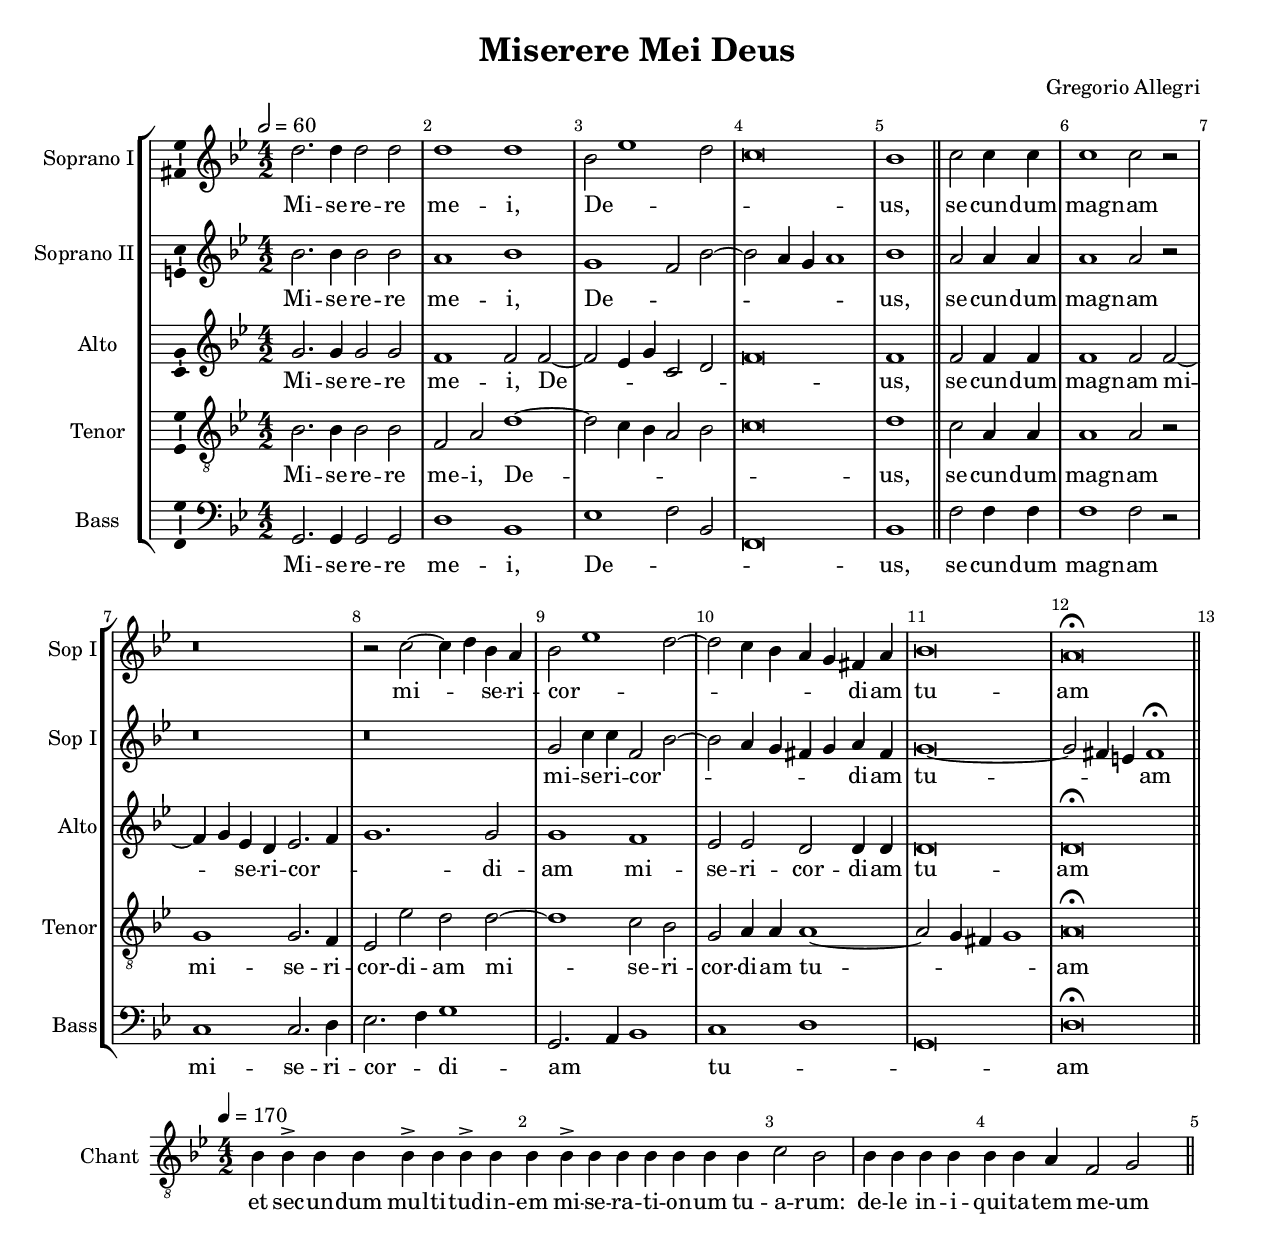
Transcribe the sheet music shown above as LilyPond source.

\version "2.19.65"

\header {
  title = "Miserere Mei Deus"
  composer = "Gregorio Allegri"
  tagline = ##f
}

choirOneSopOneMusic = \relative c'' {
  \key bes \major
  \time 4/2
  \tempo 2=60
  \set Score.markFormatter = #format-mark-circle-numbers
  d2. d4 d2 d2 |
  d1 d1 |
  bes2 ees1 d2 |
  c\breve |
  bes1 \bar "||"
  
  c2 c4 c4 |
  c1 c2 r2 |
  r\breve |
  r2 c2~ c4 d4 bes4 a4 |
  
  bes2 ees1 d2~ |
  d2 c4 bes4 a4 g4 fis4 a4 |
  bes\breve |
  a\breve\fermata \bar "||"
}

choirOneSopOneAlign = \relative {
  c2. c4 c2 c2 |
  c1 c1 |
  c\breve~ |
  c\breve |
  c1 \bar "||"
  
  c2 c4 c4 |
  c1 c2 r2 |
  r\breve |
  r2 c1 c4 c4 |
  
  c\breve~ |
  c1. c4 c4 |
  c\breve |
  c\breve \bar "||"
}

choirOneSopTwoMusic = \relative c'' {
  \key bes \major
  \time 4/2
  bes2. bes4 bes2 bes2 |
  a1 bes1 |
  g1 f2 bes2~ |
  bes2 a4 g4 a1 |
  bes1 \bar "||"
  
  a2 a4 a4 |
  a1 a2 r2 |
  r\breve |
  r\breve |
  
  g2 c4 c4 f,2 bes2~ |
  bes2 a4 g4 fis4 g4 a4 fis4 |
  g\breve~ |
  g2 fis4 e4 fis1\fermata \bar "||"
}

choirOneSopTwoAlign = \relative c'' {
  \key bes \major
  \time 4/2
  bes2. bes4 bes2 bes2 |
  a1 bes1 |
  g1( f2 bes2~ |
  bes2 a4 g4 a1) |
  bes1 \bar "||"
  
  a2 a4 a4 |
  a1 a2 r2 |
  r\breve |
  r\breve |
  
  g2 c4 c4 f,2( bes2~ |
  bes2 a4 g4 fis4 g4) a4 fis4 |
  g\breve~( |
  g2 fis4 e4) fis1\fermata \bar "||"
}

choirOneAltoMusic = \relative c'' {
  \key bes \major
  \time 4/2
  g2. g4 g2 g2 |
  f1 f2 f2~ |
  f2 ees4 g4 c,2 d2 |
  f\breve |
  f1 \bar "||"
  
  f2 f4 f4 |
  f1 f2 f2~ |
  f4 g4 ees4 d4 ees2. f4 |
  g1. g2 |
  
  g1 f1 |
  ees2 ees2 d2 d4 d4 |
  d\breve |
  d\breve\fermata \bar "||"
}

choirOneAltoAlign = \relative c'' {
  \key bes \major
  \time 4/2
  g2. g4 g2 g2 |
  f1 f2 f2~( |
  f2 ees4 g4 c,2 d2 |
  f\breve) |
  f1 \bar "||"
  
  f2 f4 f4 |
  f1 f2 f2~( |
  f4 g4) ees4 d4 ees2.( f4 |
  g1.) g2 |
  
  g1 f1 |
  ees2 ees2 d2 d4 d4 |
  d\breve |
  d\breve\fermata \bar "||"
}

choirOneTenorMusic = \relative c' {
  \key bes \major
  \time 4/2
  \clef "treble_8"
  bes2. bes4 bes2 bes2 |
  f2 a2 d1~ |
  d2 c4 bes4 a2 bes2 |
  c\breve |
  d1 \bar "||"
  
  c2 a4 a4 |
  a1 a2 r2 |
  g1 g2. f4 |
  ees2 ees'2 d2 d2~ |
  
  d1 c2 bes2 |
  g2 a4 a4 a1~ |
  a2 g4 fis4 g1 |
  a\breve\fermata \bar "||"
}

choirOneTenorAlign = \relative c' {
  \key bes \major
  \time 4/2
  \clef "treble_8"
  bes2. bes4 bes2 bes2 |
  f2 a2 d1~( |
  d2 c4 bes4 a2 bes2 |
  c\breve) |
  d1 \bar "||"
  
  c2 a4 a4 |
  a1 a2 r2 |
  g1 g2. f4 |
  ees2 ees'2 d2 d2~ |
  
  d1 c2 bes2 |
  g2 a4 a4 a1~( |
  a2 g4 fis4 g1) |
  a\breve\fermata \bar "||"
}

choirOneBassMusic = \relative c {
  \key bes \major
  \time 4/2
  \clef "bass"
  g2. g4 g2 g2 |
  d'1 bes1 |
  ees1 f2 bes,2 |
  f\breve |
  bes1 \bar "||"
  
  f'2 f4 f4 |
  f1 f2 r2 |
  c1 c2. d4 |
  ees2. f4 g1 |
  
  g,2. a4 bes1 |
  c1 d1 |
  g,\breve |
  d'\breve\fermata \bar "||"
}

choirOneBassAlign = \relative c {
  \key bes \major
  \time 4/2
  \clef "bass"
  g2. g4 g2 g2 |
  d'1 bes1 |
  ees1( f2 bes,2 |
  f\breve) |
  bes1 \bar "||"
  
  f'2 f4 f4 |
  f1 f2 r2 |
  c1 c2. d4 |
  ees2.( f4) g1 |
  
  g,2.( a4 bes1) |
  c1( d1 |
  g\breve) |
  d\breve\fermata \bar "||"
}

verseOneRest = \relative {
  r\breve |
  r\breve |
  r\breve |
  r\breve |
  r1 \bar "||"
  
  r1 |
  r\breve |
  r\breve |
  r\breve |

  r\breve |
  r\breve |
  r\breve |
  r\breve \bar "||"
}

verseOneSopOneLyrics = \lyricmode {
  Mi -- se -- re -- re me -- i, De -- us,
  se -- cun -- dum mag -- nam mi -- se -- ri -- cor -- di -- am tu -- am
}

verseOneSopTwoLyrics = \lyricmode {
  Mi -- se -- re -- re me -- i, De -- us,
  se -- cun -- dum mag -- nam mi -- se -- ri -- cor -- di -- am tu -- am
}

verseOneAltoLyrics = \lyricmode {
  Mi -- se -- re -- re me -- i, De -- us,
  se -- cun -- dum mag -- nam mi -- se -- ri -- cor -- di -- am
  mi -- se -- ri -- cor -- di -- am tu -- am
}

verseOneTenorLyrics = \lyricmode {
  Mi -- se -- re -- re me -- i, De -- us,
  se -- cun -- dum mag -- nam mi -- se -- ri -- cor -- di -- am
  mi -- se -- ri -- cor -- di -- am
  tu -- am
}

verseOneBassLyrics = \lyricmode {
  Mi -- se -- re -- re me -- i, De -- us,
  se -- cun -- dum mag -- nam mi -- se -- ri -- cor -- di -- am tu -- am
}

verseTwoChantMusic = \relative c' {
  \key bes \major
  \tempo 4=170
  \time 4/2
  \clef "treble_8"
  bes4 bes4-> bes4 bes4 bes4-> bes4 bes4-> bes4 \bar ""
  bes4 bes4-> bes4 bes4 bes4 bes4 bes4 bes4 \bar ""
  c2 bes2 \bar "|" bes4 bes4 bes4 bes4 \bar ""
  bes4 bes4 a4 f2 g2 s4 \bar "||"
}

verseTwoLyrics = \lyricmode {
  et sec -- un -- dum mul -- ti -- tud -- in -- em mi -- se -- ra -- ti -- on -- um tu -- a -- rum:
  de -- le in -- i -- qui -- ta -- tem me -- um
}

%
% Note that the Metronome track has a lead in measure
%
metronomeMusic = \drummode {
 \tempo 2=60
 \time 4/2
 % Lead in
 cl2 cl2 cl2 cl2 |
 
 % First System
 cl2 cl2 cl2 cl2 |
 cl2 cl2 cl2 cl2 |
 cl2 cl2 cl2 cl2 |
 cl2 cl2 cl2 cl2 |
 cl2 cl2 \bar "||" \break
}


#(set-global-staff-size 18)

\book {
  \bookOutputName "Miserere Mei Deus"
  \paper {
    #(set-paper-size "letter")
    
    %
    % Turn on to see spacing details while you tweek the layout
    %
    % annotate-spacing = ##t
    
    %
    % Various variables that can be used to tweak vertical spacing
    %
    system-system-spacing.basic-distance = #14
    system-system-spacing.minimum-distance = #14
    score-markup-spacing.basic-distance = #0
    markup-system-spacing.basic-distance = #0
    
    indent = 0.5\in
    short-indent = 0.25\in
    left-margin = 0.5\in
    right-margin = 0.5\in
    top-margin = 1\in
    bottom-margin = 1\in
    print-page-number = ##f
    ragged-bottom = ##t
  }

  \score {
    \new StaffGroup <<
      \override Score.BarNumber.break-visibility = ##(#t #t #t)
      %\override Score.BarNumber.break-visibility = ##(#t #t #t)
      %\set Score.barNumberVisibility = #all-bar-numbers-visible
      \new Staff \with {
        instrumentName = "Soprano I"
        shortInstrumentName = "Sop I"
      } <<
        \new Voice = "choirOneSopOne" {
          \choirOneSopOneMusic
        }
        \new NullVoice = "choirOneSopOneAlign" {
          \choirOneSopOneAlign
        }
        \new Lyrics \lyricsto "choirOneSopOneAlign" {
          \verseOneSopOneLyrics
        }
      >>
      \new Staff \with {
        instrumentName = "Soprano II"
        shortInstrumentName = "Sop I"
      } <<
        \new Voice = "choirOneSopTwo" {
          \choirOneSopTwoMusic
        }
        \new NullVoice = "choirOneSopTwoAlign" {
          \choirOneSopTwoAlign
        }
        \new Lyrics \lyricsto "choirOneSopTwoAlign" {
          \verseOneSopTwoLyrics
        }
      >>
      \new Staff \with {
        instrumentName = "Alto"
        shortInstrumentName = "Alto"
      } <<
        \new Voice = "choirOneAlto" {
          \choirOneAltoMusic
        }
        \new NullVoice = "choirOneAltoAlign" {
          \choirOneAltoAlign
        }
        \new Lyrics \lyricsto "choirOneAltoAlign" {
          \verseOneAltoLyrics
        }
      >>
      \new Staff \with {
        instrumentName = "Tenor"
        shortInstrumentName = "Tenor"
      } <<
        \new Voice = "choirOneTenor" {
          \choirOneTenorMusic
        }
        \new NullVoice = "choirOneTenorAlign" {
          \choirOneTenorAlign
        }
        \new Lyrics \lyricsto "choirOneTenorAlign" {
          \verseOneTenorLyrics
        }
      >>
      \new Staff \with {
        instrumentName = "Bass"
        shortInstrumentName = "Bass"
      } <<
        \new Voice = "choirOneBass" {
          \choirOneBassMusic
        }
        \new NullVoice = "choirOneBassAlign" {
          \choirOneBassAlign
        }
        \new Lyrics \lyricsto "choirOneBassAlign" {
          \verseOneBassLyrics
        }
      >>
    >>
      
    \layout {
      \context {
        \Voice
        \consists "Ambitus_engraver"
      }
    }
  }
  \score {
    \new StaffGroup <<
      \override Score.BarNumber.break-visibility = ##(#t #t #t)
      %\override Score.BarNumber.break-visibility = ##(#t #t #t)
      %\set Score.barNumberVisibility = #all-bar-numbers-visible
      \new Staff \with {
        instrumentName = "Chant"
        shortInstrumentName = "Chant"
      } <<
        \new Voice = "verseTwoChant" {
          \verseTwoChantMusic
        }
        \new Lyrics \lyricsto "verseTwoChant" {
          \verseTwoLyrics
        }
      >>
    >>
      
    \layout {
    }
  }
}

%
% All Midi
%
\book {
 \bookOutputName "Miserere Mei Deus - All"
 \score {
   \new StaffGroup <<
     \new DrumStaff \with {
       midiMaximumVolume = #0.6
       midiPanPosition = #0.0
     } {
       \metronomeMusic
     }
     \new Staff \with {
       midiInstrument = "voice oohs"
       midiMaximumVolume = #1.0
       midiPanPosition = #0.0
     } <<
       \new Voice = "choirOneSopOne" {
         \time 4/2
         r\breve |
         \choirOneSopOneMusic
       }
     >>
     \new Staff \with {
       midiInstrument = "voice oohs"
       midiMaximumVolume = #1.0
       midiPanPosition = #0.0
     } <<
       \new Voice = "choirOneSopTwo" {
         \time 4/2
         r\breve |
         \choirOneSopTwoMusic
       }
     >>
     \new Staff \with {
       midiInstrument = "voice oohs"
       midiMaximumVolume = #1.0
       midiPanPosition = #0.0
     } <<
       \new Voice = "choirOneAlto" {
         \time 4/2
         r\breve |
         \choirOneAltoMusic
       }
     >>
     \new Staff \with {
       midiInstrument = "voice oohs"
       midiMaximumVolume = #1.0
       midiPanPosition = #0.0
     } <<
       \new Voice = "choirOneTenor" {
         \time 4/2
         r\breve |
         \choirOneTenorMusic
       }
     >>
     \new Staff \with {
       midiInstrument = "voice oohs"
       midiMaximumVolume = #1.0
       midiPanPosition = #0.0
     } <<
       \new Voice = "choirOneBass" {
         \time 4/2
         r\breve |
         \choirOneBassMusic
       }
     >>
     \new Staff \with {
       midiInstrument = "voice oohs"
       midiMaximumVolume = #1.0
       midiPanPosition = #0.0
     } <<
       \new Voice = "chant" {
         \time 4/2
         r\breve |
         \verseOneRest
         \verseTwoChantMusic
       }
     >>
   >>
     
   \midi {}
 }
 \score {
   \new StaffGroup <<
     \new Staff \with {
       midiInstrument = "voice oohs"
       midiMaximumVolume = #1.0
       midiPanPosition = #0.0
     } <<
       \new Voice = "chant" {
         \time 4/2
         \verseTwoChantMusic
       }
     >>
   >>
     
   \midi {}
 }
}

%
% Solo Midi
%
%\book {
%  \bookOutputName "Agnus Dei - Solo"
%  \score {
%    \new StaffGroup <<
%      \new DrumStaff \with {
%        midiMaximumVolume = #0.6
%        midiPanPosition = #0.0
%      } {
%        \metronomeMusic
%      }
%      \new Staff \with {
%        midiInstrument = "voice oohs"
%        midiMaximumVolume = #1.0
%        midiPanPosition = #1.0
%      } <<
%        \new Voice = "sopranoSolo" {
%          \time 4/2
%          r\breve |
%          \sopranoSoloMusic
%        }
%      >>
%      \new Staff \with {
%        midiInstrument = "voice oohs"
%        midiMaximumVolume = #0.4
%        midiPanPosition = #-1.0
%      } <<
%        \new Voice = "sopranoOne" {
%          \time 4/2
%          r\breve |
%          \sopranoOneMusic
%        }
%      >>
%      \new Staff \with {
%        midiInstrument = "voice oohs"
%        midiMaximumVolume = #0.4
%        midiPanPosition = #-1.0
%      } <<
%        \new Voice = "sopranoTwo" {
%          \time 4/2
%          r\breve |
%          \sopranoTwoMusic
%        }
%      >>
%      \new Staff \with {
%        midiInstrument = "voice oohs"
%        midiMaximumVolume = #0.4
%        midiPanPosition = #-1.0
%      } <<
%        \new Voice = "altoOne" {
%          \time 4/2
%          r\breve |
%          \altoOneMusic
%        }
%      >>
%      \new Staff \with {
%        midiInstrument = "voice oohs"
%        midiMaximumVolume = #0.4
%        midiPanPosition = #-1.0
%      } <<
%        \new Voice = "altoTwo" {
%          \time 4/2
%          r\breve |
%          \altoTwoMusic
%        }
%      >>
%      \new Staff \with {
%        midiInstrument = "voice oohs"
%        midiMaximumVolume = #0.4
%        midiPanPosition = #-1.0
%      } <<
%        \new Voice = "tenorOne" {
%          \time 4/2
%          r\breve |
%          \tenorOneMusic
%        }
%      >>
%      \new Staff \with {
%        midiInstrument = "voice oohs"
%        midiMaximumVolume = #0.4
%        midiPanPosition = #-1.0
%      } <<
%        \new Voice = "tenorTwo" {
%          \time 4/2
%          r\breve |
%          \tenorTwoMusic
%        }
%      >>
%      \new Staff \with {
%        midiInstrument = "voice oohs"
%        midiMaximumVolume = #0.4
%        midiPanPosition = #-1.0
%      } <<
%        \new Voice = "bassOne" {
%          \time 4/2
%          r\breve |
%          \bassOneMusic
%        }
%      >>
%      \new Staff \with {
%        midiInstrument = "voice oohs"
%        midiMaximumVolume = #0.4
%        midiPanPosition = #-1.0
%      } <<
%        \new Voice = "bassTwo" {
%          \time 4/2
%          r\breve |
%          \bassTwoMusic
%        }
%      >>
%    >>
%      
%    \midi {}
%  }
%}
%}